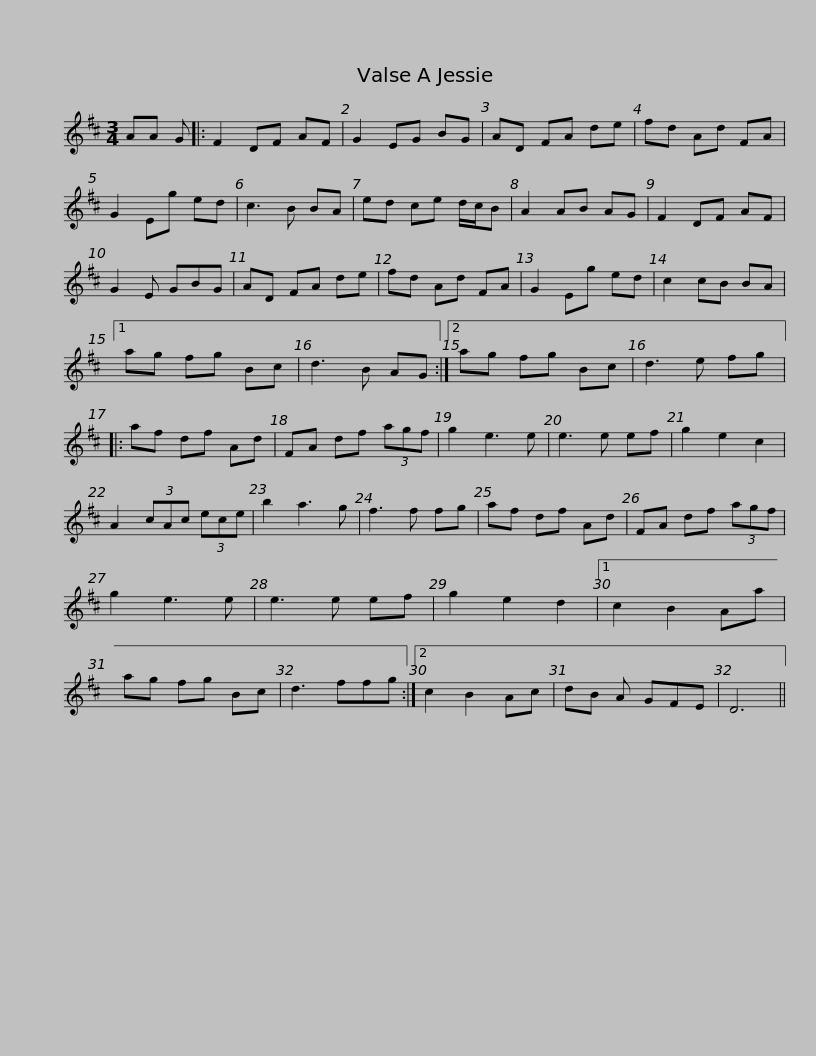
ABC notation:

X:1
L:1/8
M:3/4
I:linebreak $
K:D
V:1 treble
V:1
 AA G |: F2 DF AF | G2 EG BG | AD FA de | fd Ad FA | %5
 G2 Eg ed | c3 B BA | ed ce d/c/B |$ A2 AB AG | F2 DF AF | %10
 G2 E GBG | AD FA de | fd Ad FA | G2 Eg ed | c2 cB BA |1 %15
 ag fg Bc |$ d3 B AG :|2 ag fg Bc | d3 e fg |: af df Ad | %20
 FA df (3agf | g2 e3 e | e3 e ef | g2 e2 c2 |$ A2 (3cAc (3ece | %25
 b2 a3 g | f3 f fg | af df Ad | FA df (3agf | g2 e3 e | %30
 e3 e ef | g2 e2 d2 |1 c2 B2 Aa |$ ag fg Bc | d3 ffg :|2 %35
 c2 B2 Ac | dB A GFE | D6 || %38
